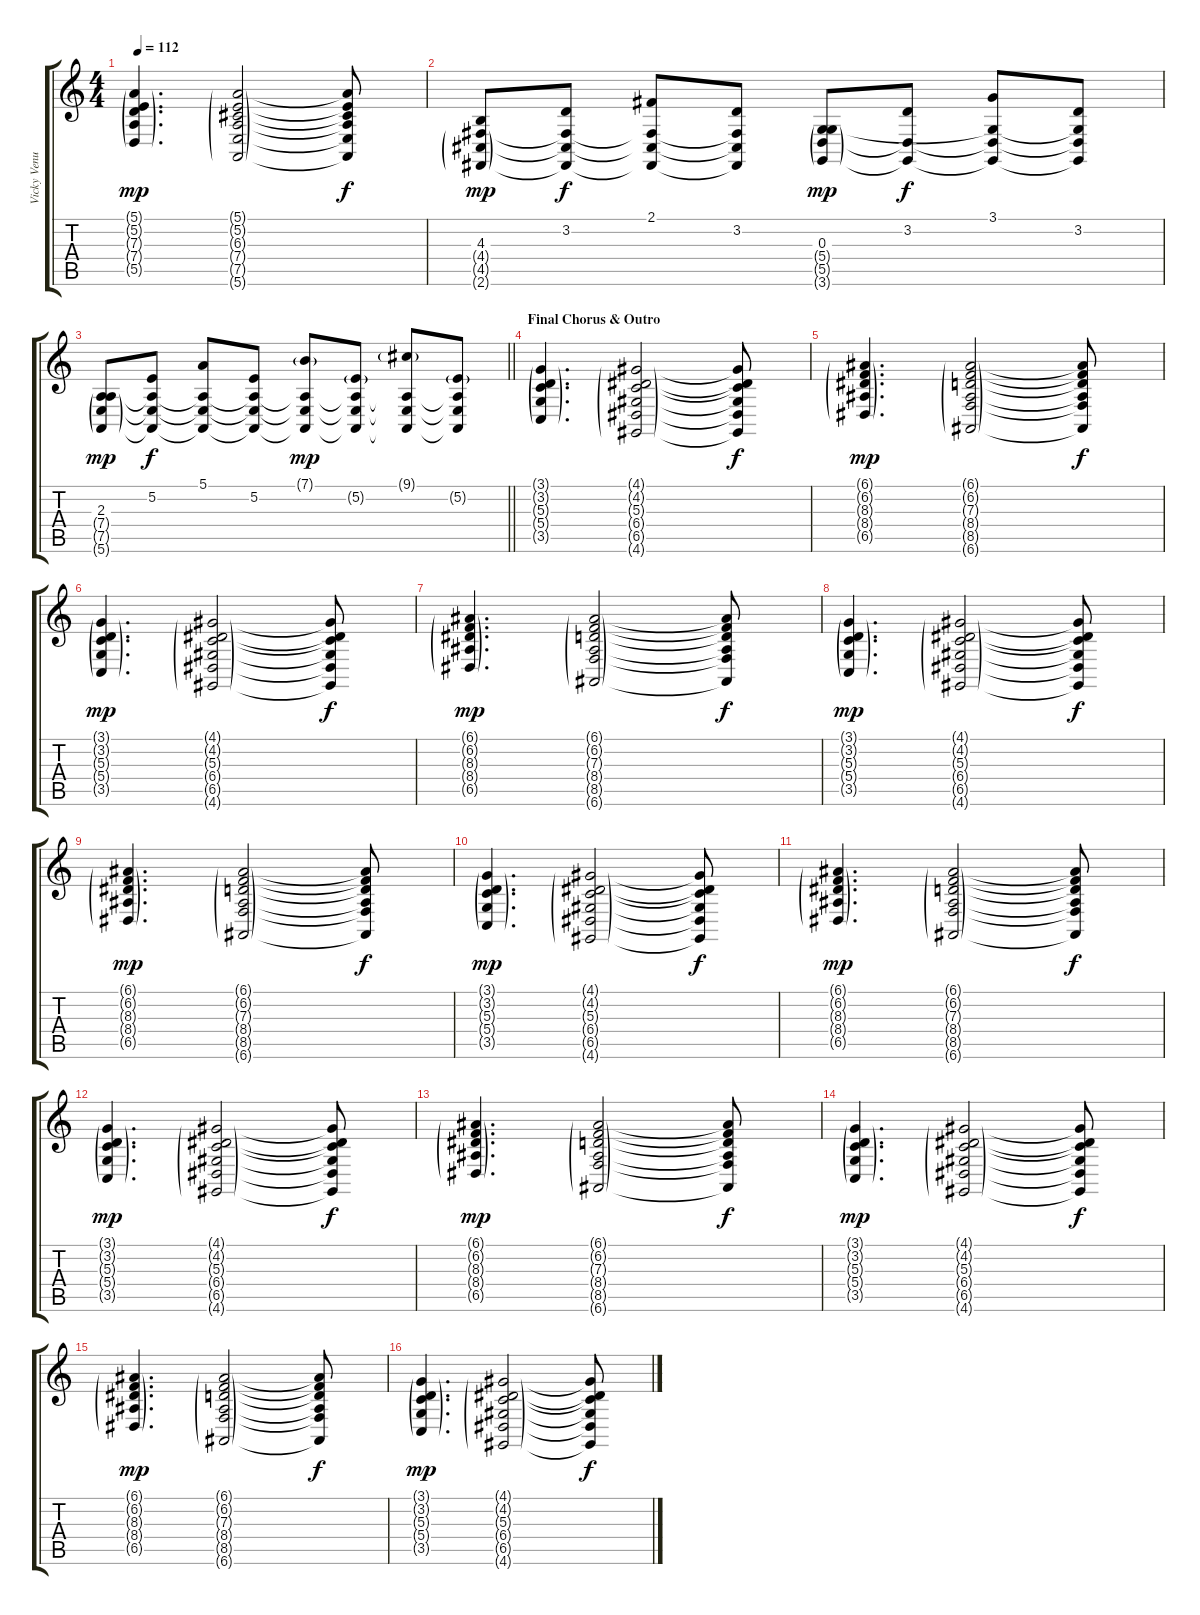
\track ("Vicky Venus" "Vicky Venu") {instrument lead1square}
\staff {score tabs}
\tuning (E4 B3 G3 D3 A2 E2) {hide}
\ts (4 4)
\tempo 112
\clef g2
\ks c
(5.1{g} 5.2{g} 7.3{g} 7.4{g} 5.5{g}).4{d dy mp} (5.1{g} 5.2{g} 6.3{g} 7.4{g} 7.5{g} 5.6{g}).2 (5.1{t} 5.2{t} 6.3{t} 7.4{t} 7.5{t} 5.6{t}).8{dy f} |
(4.3 4.4{g} 4.5{g} 2.6{g}).8{dy mp} (3.2 4.4{t} 4.5{t} 2.6{t}).8{dy f} (2.1 4.4{t} 4.5{t} 2.6{t}).8 (3.2 4.4{t} 4.5{t} 2.6{t}).8 (0.3 5.4{g} 5.5{g} 3.6{g}).8{dy mp} (3.2 5.5{t} 3.6{t}).8{dy f} (3.1 5.4{t} 5.5{t} 3.6{t}).8 (3.2 5.4{t} 5.5{t} 3.6{t}).8 |
\barLineRight lightlight
(2.3 7.4{g} 7.5{g} 5.6{g}).8{dy mp} (5.2 7.4{t} 7.5{t} 5.6{t}).8{dy f} (5.1 7.4{t} 7.5{t} 5.6{t}).8 (5.2 7.4{t} 7.5{t} 5.6{t}).8 (7.1{g} 7.4{t} 7.5{t} 5.6{t}).8{dy mp} (5.2{g} 7.4{t} 7.5{t} 5.6{t}).8 (9.1{g} 7.4{t} 7.5{t} 5.6{t}).8 (5.2{g} 7.4{t} 7.5{t} 5.6{t}).8 |
\section ("" "Final Chorus & Outro")
(3.1{g} 3.2{g} 5.3{g} 5.4{g} 3.5{g}).4{d} (4.1{g} 4.2{g} 5.3{g} 6.4{g} 6.5{g} 4.6{g}).2 (4.1{t} 4.2{t} 5.3{t} 6.4{t} 6.5{t} 4.6{t}).8{dy f} |
(6.1{g} 6.2{g} 8.3{g} 8.4{g} 6.5{g}).4{d dy mp} (6.1{g} 6.2{g} 7.3{g} 8.4{g} 8.5{g} 6.6{g}).2 (6.1{t} 6.2{t} 7.3{t} 8.4{t} 8.5{t} 6.6{t}).8{dy f} |
(3.1{g} 3.2{g} 5.3{g} 5.4{g} 3.5{g}).4{d dy mp} (4.1{g} 4.2{g} 5.3{g} 6.4{g} 6.5{g} 4.6{g}).2 (4.1{t} 4.2{t} 5.3{t} 6.4{t} 6.5{t} 4.6{t}).8{dy f} |
(6.1{g} 6.2{g} 8.3{g} 8.4{g} 6.5{g}).4{d dy mp} (6.1{g} 6.2{g} 7.3{g} 8.4{g} 8.5{g} 6.6{g}).2 (6.1{t} 6.2{t} 7.3{t} 8.4{t} 8.5{t} 6.6{t}).8{dy f} |
(3.1{g} 3.2{g} 5.3{g} 5.4{g} 3.5{g}).4{d dy mp} (4.1{g} 4.2{g} 5.3{g} 6.4{g} 6.5{g} 4.6{g}).2 (4.1{t} 4.2{t} 5.3{t} 6.4{t} 6.5{t} 4.6{t}).8{dy f} |
(6.1{g} 6.2{g} 8.3{g} 8.4{g} 6.5{g}).4{d dy mp} (6.1{g} 6.2{g} 7.3{g} 8.4{g} 8.5{g} 6.6{g}).2 (6.1{t} 6.2{t} 7.3{t} 8.4{t} 8.5{t} 6.6{t}).8{dy f} |
(3.1{g} 3.2{g} 5.3{g} 5.4{g} 3.5{g}).4{d dy mp} (4.1{g} 4.2{g} 5.3{g} 6.4{g} 6.5{g} 4.6{g}).2 (4.1{t} 4.2{t} 5.3{t} 6.4{t} 6.5{t} 4.6{t}).8{dy f} |
(6.1{g} 6.2{g} 8.3{g} 8.4{g} 6.5{g}).4{d dy mp} (6.1{g} 6.2{g} 7.3{g} 8.4{g} 8.5{g} 6.6{g}).2 (6.1{t} 6.2{t} 7.3{t} 8.4{t} 8.5{t} 6.6{t}).8{dy f} |
(3.1{g} 3.2{g} 5.3{g} 5.4{g} 3.5{g}).4{d dy mp} (4.1{g} 4.2{g} 5.3{g} 6.4{g} 6.5{g} 4.6{g}).2 (4.1{t} 4.2{t} 5.3{t} 6.4{t} 6.5{t} 4.6{t}).8{dy f} |
(6.1{g} 6.2{g} 8.3{g} 8.4{g} 6.5{g}).4{d dy mp} (6.1{g} 6.2{g} 7.3{g} 8.4{g} 8.5{g} 6.6{g}).2 (6.1{t} 6.2{t} 7.3{t} 8.4{t} 8.5{t} 6.6{t}).8{dy f} |
(3.1{g} 3.2{g} 5.3{g} 5.4{g} 3.5{g}).4{d dy mp} (4.1{g} 4.2{g} 5.3{g} 6.4{g} 6.5{g} 4.6{g}).2 (4.1{t} 4.2{t} 5.3{t} 6.4{t} 6.5{t} 4.6{t}).8{dy f} |
(6.1{g} 6.2{g} 8.3{g} 8.4{g} 6.5{g}).4{d dy mp} (6.1{g} 6.2{g} 7.3{g} 8.4{g} 8.5{g} 6.6{g}).2 (6.1{t} 6.2{t} 7.3{t} 8.4{t} 8.5{t} 6.6{t}).8{dy f} |
(3.1{g} 3.2{g} 5.3{g} 5.4{g} 3.5{g}).4{d dy mp} (4.1{g} 4.2{g} 5.3{g} 6.4{g} 6.5{g} 4.6{g}).2 (4.1{t} 4.2{t} 5.3{t} 6.4{t} 6.5{t} 4.6{t}).8{dy f}
